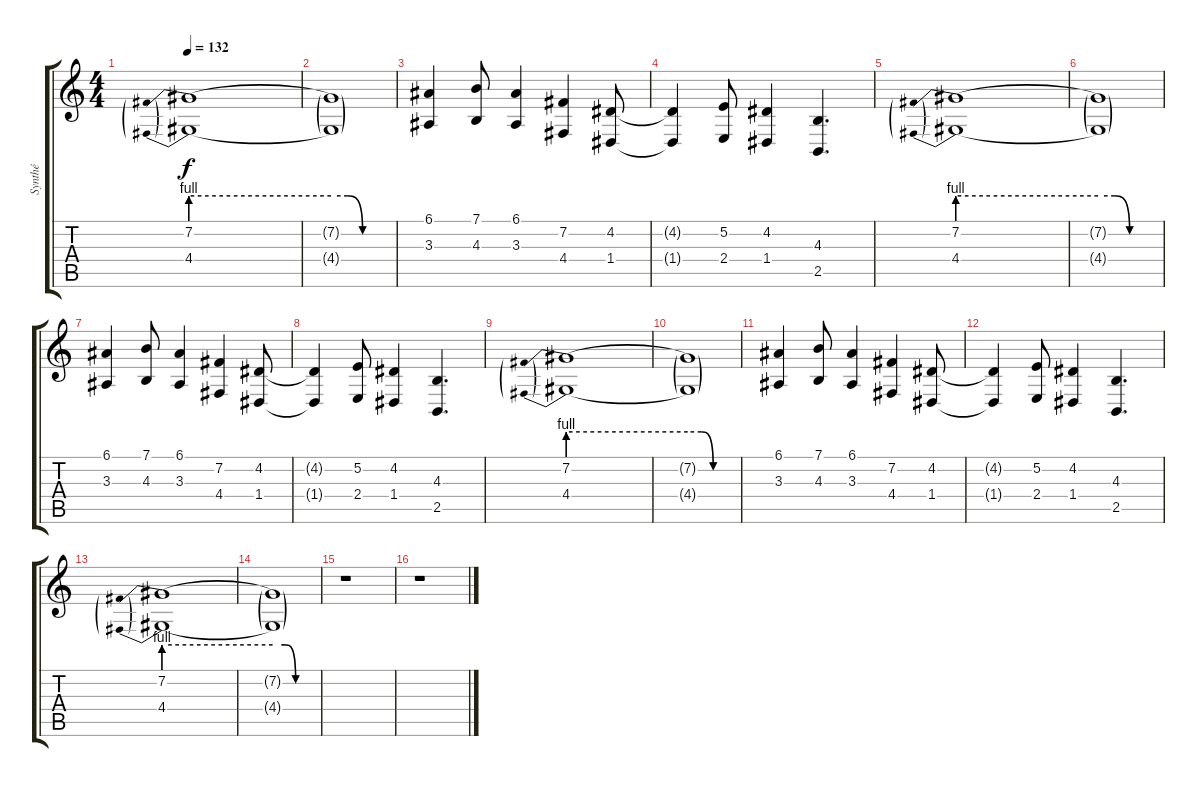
\track ("Synthé" "Synthé") {instrument tangoaccordion}
\staff {score tabs}
\tuning (E4 B3 G3 D3 A2 E2) {hide}
\ts (4 4)
\tempo 132
\clef g2
\ks c
(7.2{be (prebend 0 4 60 4)} 4.4{be (prebend 0 4 60 4)}).1{dy f} |
(7.2{be (custom 0 4 15 4 30 0 60 0) t} 4.4{be (custom 0 4 15 4 30 0 60 0) t}).1 |
(6.1 3.3).4 (7.1 4.3).8 (6.1 3.3).4 (7.2 4.4).4 (4.2 1.4).8 |
(4.2{t} 1.4{t}).4 (5.2 2.4).8 (4.2 1.4).4 (4.3 2.5).4{d} |
(7.2{be (prebend 0 4 60 4)} 4.4{be (prebend 0 4 60 4)}).1 |
(7.2{be (custom 0 4 15 4 30 0 60 0) t} 4.4{be (custom 0 4 15 4 30 0 60 0) t}).1 |
(6.1 3.3).4 (7.1 4.3).8 (6.1 3.3).4 (7.2 4.4).4 (4.2 1.4).8 |
(4.2{t} 1.4{t}).4 (5.2 2.4).8 (4.2 1.4).4 (4.3 2.5).4{d} |
(7.2{be (prebend 0 4 60 4)} 4.4{be (prebend 0 4 60 4)}).1 |
(7.2{be (custom 0 4 15 4 30 0 60 0) t} 4.4{be (custom 0 4 15 4 30 0 60 0) t}).1 |
(6.1 3.3).4 (7.1 4.3).8 (6.1 3.3).4 (7.2 4.4).4 (4.2 1.4).8 |
(4.2{t} 1.4{t}).4 (5.2 2.4).8 (4.2 1.4).4 (4.3 2.5).4{d} |
(7.2{be (prebend 0 4 60 4)} 4.4{be (prebend 0 4 60 4)}).1 |
(7.2{be (custom 0 4 15 4 30 0 60 0) t} 4.4{be (custom 0 4 15 4 30 0 60 0) t}).1 |
r.1 |
r.1
